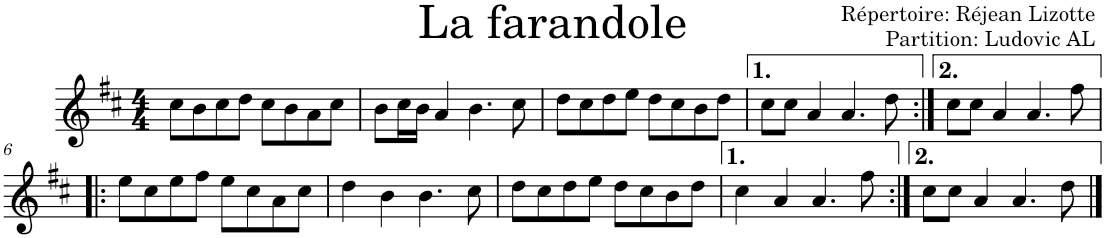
**kern
*part1
*staff1
*I"Violon
*I'Vln.
*clefG2
*k[f#c#]
*M4/4
=1
8cc#\L
8b\
8cc#\
8dd\J
8cc#\L
8b\
8a\
8cc#\J
=2
8b\L
16cc#\L
16b\JJ
4a/
4.b\
8cc#\
=3
8dd\L
8cc#\
8dd\
8ee\J
8dd\L
8cc#\
8b\
8dd\J
=4
8cc#\L
8cc#\J
4a/
4.a/
8dd\
=5:|!
8cc#\L
8cc#\J
4a/
4.a/
8ff#\
!!LO:LB:g=z
=6!|:
8ee\L
8cc#\
8ee\
8ff#\J
8ee\L
8cc#\
8a\
8cc#\J
=7
4dd\
4b\
4.b\
8cc#\
=8
8dd\L
8cc#\
8dd\
8ee\J
8dd\L
8cc#\
8b\
8dd\J
=9
4cc#\
4a/
4.a/
8ff#\
=10:|!
8cc#\L
8cc#\J
4a/
4.a/
8dd\
==
*-
